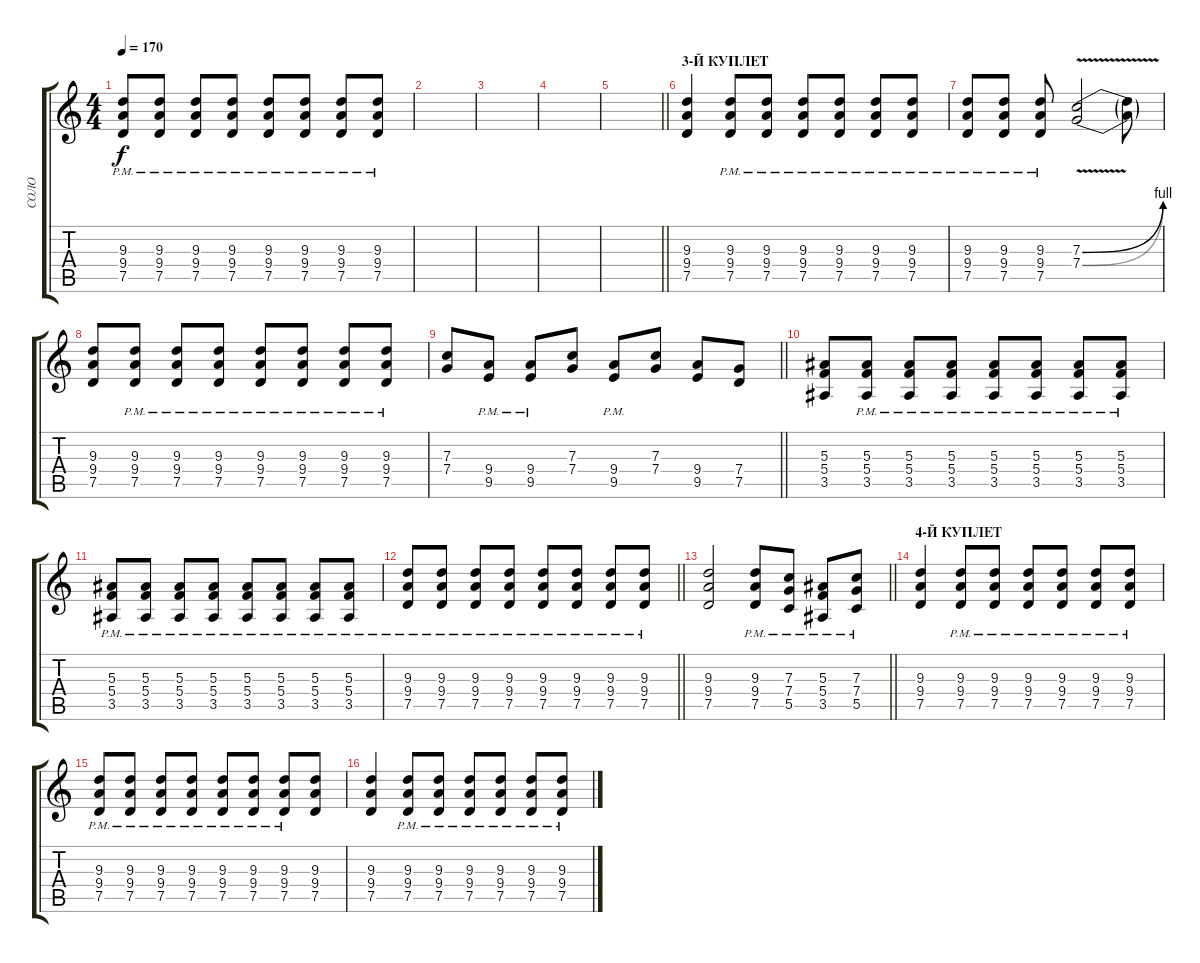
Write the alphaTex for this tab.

\track ("СОЛО" "СОЛО") {instrument distortionguitar}
\staff {score tabs}
\tuning (D4 A3 F3 C3 G2 D2) {hide}
\ts (4 4)
\tempo 170
\clef g2
\ks c
(9.3{pm} 9.4{pm} 7.5{pm}).8{dy f} (9.3{pm} 9.4{pm} 7.5{pm}).8 (9.3{pm} 9.4{pm} 7.5{pm}).8 (9.3{pm} 9.4{pm} 7.5{pm}).8 (9.3{pm} 9.4{pm} 7.5{pm}).8 (9.3{pm} 9.4{pm} 7.5{pm}).8 (9.3{pm} 9.4{pm} 7.5{pm}).8 (9.3{pm} 9.4{pm} 7.5{pm}).8 |
|
|
|
\barLineRight lightlight
|
\section ("" "3-Й КУПЛЕТ")
(9.3 9.4 7.5).4 (9.3{pm} 9.4{pm} 7.5{pm}).8 (9.3{pm} 9.4{pm} 7.5{pm}).8 (9.3{pm} 9.4{pm} 7.5{pm}).8 (9.3{pm} 9.4{pm} 7.5{pm}).8 (9.3{pm} 9.4{pm} 7.5{pm}).8 (9.3{pm} 9.4{pm} 7.5{pm}).8 |
(9.3{pm} 9.4{pm} 7.5{pm}).8 (9.3{pm} 9.4{pm} 7.5{pm}).8 (9.3{pm} 9.4{pm} 7.5{pm}).8 (7.3{be (bend 0 0 60 4) v} 7.4{be (bend 0 0 60 4) v}).2 (7.3{t} 7.4{t}).8 |
(9.3 9.4 7.5).8 (9.3{pm} 9.4{pm} 7.5{pm}).8 (9.3{pm} 9.4{pm} 7.5{pm}).8 (9.3{pm} 9.4{pm} 7.5{pm}).8 (9.3{pm} 9.4{pm} 7.5{pm}).8 (9.3{pm} 9.4{pm} 7.5{pm}).8 (9.3{pm} 9.4{pm} 7.5{pm}).8 (9.3{pm} 9.4{pm} 7.5{pm}).8 |
\barLineRight lightlight
(7.3 7.4).8 (9.4{pm} 9.5{pm}).8 (9.4{pm} 9.5{pm}).8 (7.3 7.4).8 (9.4{pm} 9.5{pm}).8 (7.3 7.4).8 (9.4 9.5).8 (7.4 7.5).8 |
(5.3 5.4 3.5).8 (5.3{pm} 5.4{pm} 3.5{pm}).8 (5.3{pm} 5.4{pm} 3.5{pm}).8 (5.3{pm} 5.4{pm} 3.5{pm}).8 (5.3{pm} 5.4{pm} 3.5{pm}).8 (5.3{pm} 5.4{pm} 3.5{pm}).8 (5.3{pm} 5.4{pm} 3.5{pm}).8 (5.3{pm} 5.4{pm} 3.5{pm}).8 |
(5.3{pm} 5.4{pm} 3.5{pm}).8 (5.3{pm} 5.4{pm} 3.5{pm}).8 (5.3{pm} 5.4{pm} 3.5{pm}).8 (5.3{pm} 5.4{pm} 3.5{pm}).8 (5.3{pm} 5.4{pm} 3.5{pm}).8 (5.3{pm} 5.4{pm} 3.5{pm}).8 (5.3{pm} 5.4{pm} 3.5{pm}).8 (5.3{pm} 5.4{pm} 3.5{pm}).8 |
\barLineRight lightlight
(9.3{pm} 9.4{pm} 7.5{pm}).8 (9.3{pm} 9.4{pm} 7.5{pm}).8 (9.3{pm} 9.4{pm} 7.5{pm}).8 (9.3{pm} 9.4{pm} 7.5{pm}).8 (9.3{pm} 9.4{pm} 7.5{pm}).8 (9.3{pm} 9.4{pm} 7.5{pm}).8 (9.3{pm} 9.4{pm} 7.5{pm}).8 (9.3{pm} 9.4{pm} 7.5{pm}).8 |
\barLineRight lightlight
(9.3 9.4 7.5).2 (9.3{pm} 9.4{pm} 7.5{pm}).8 (7.3{pm} 7.4{pm} 5.5{pm}).8 (5.3{pm} 5.4{pm} 3.5{pm}).8 (7.3{pm} 7.4{pm} 5.5{pm}).8 |
\section ("" "4-Й КУПЛЕТ")
(9.3 9.4 7.5).4 (9.3{pm} 9.4{pm} 7.5{pm}).8 (9.3{pm} 9.4{pm} 7.5{pm}).8 (9.3{pm} 9.4{pm} 7.5{pm}).8 (9.3{pm} 9.4{pm} 7.5{pm}).8 (9.3{pm} 9.4{pm} 7.5{pm}).8 (9.3{pm} 9.4{pm} 7.5{pm}).8 |
(9.3{pm} 9.4{pm} 7.5{pm}).8 (9.3{pm} 9.4{pm} 7.5{pm}).8 (9.3{pm} 9.4{pm} 7.5{pm}).8 (9.3{pm} 9.4{pm} 7.5{pm}).8 (9.3{pm} 9.4{pm} 7.5{pm}).8 (9.3{pm} 9.4{pm} 7.5{pm}).8 (9.3{pm} 9.4{pm} 7.5{pm}).8 (9.3 9.4 7.5).8 |
(9.3 9.4 7.5).4 (9.3{pm} 9.4{pm} 7.5{pm}).8 (9.3{pm} 9.4{pm} 7.5{pm}).8 (9.3{pm} 9.4{pm} 7.5{pm}).8 (9.3{pm} 9.4{pm} 7.5{pm}).8 (9.3{pm} 9.4{pm} 7.5{pm}).8 (9.3{pm} 9.4{pm} 7.5{pm}).8
